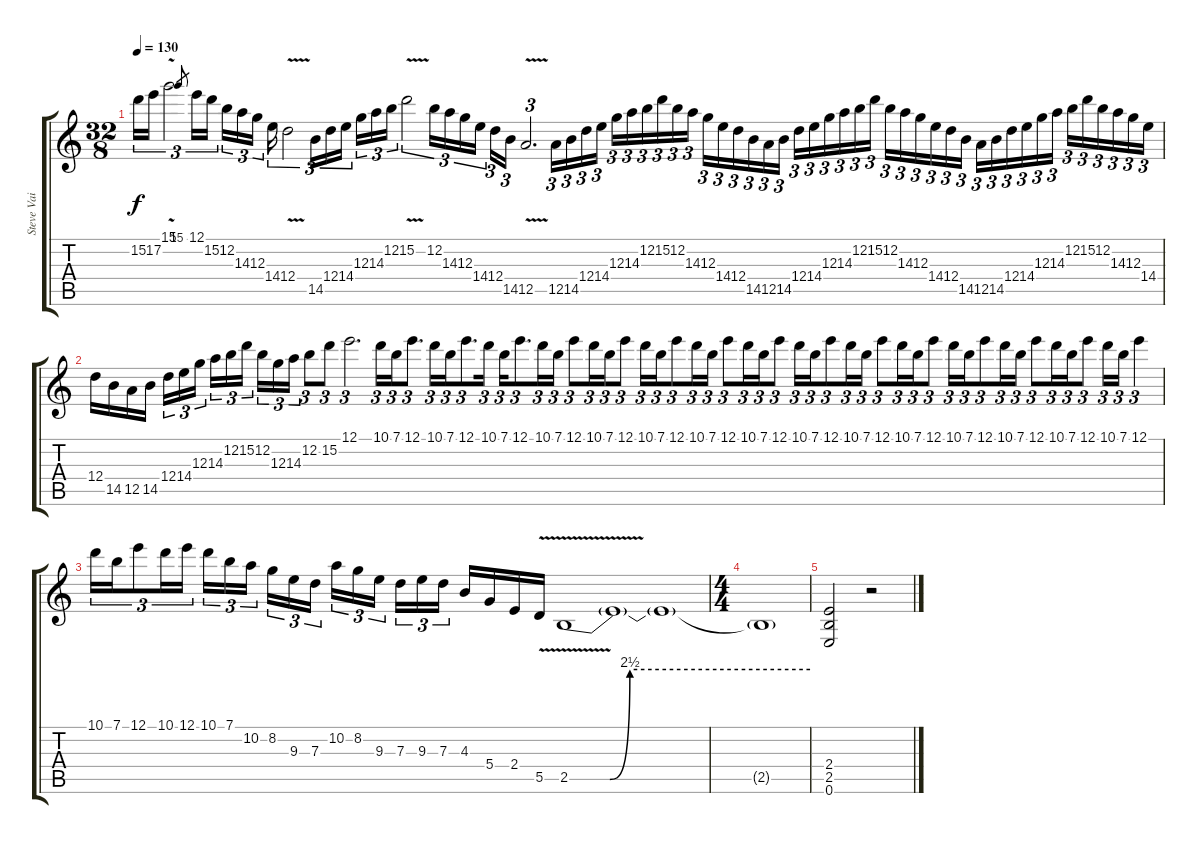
\track ("Steve Vai" "Steve Vai") {instrument distortionguitar}
\staff {score tabs}
\tuning (E4 B3 G3 D3 A2 E2) {hide}
\ts (32 8)
\tempo 130
\clef g2
\ks c
15.2.16{tu (3 2) dy f} 17.2.16{tu (3 2)} 15.1{v}.2{tu (3 2)} 15.1.8{gr} 12.1.16{tu (3 2)} 15.2.16{tu (3 2)} 12.2.16{tu (3 2)} 14.3.16{tu (3 2)} 12.3.16{tu (3 2)} 14.4.16{tu (3 2)} 12.4{v}.2{tu (3 2)} 14.5.16{tu (3 2)} 12.4.16{tu (3 2)} 14.4.16{tu (3 2)} 12.3.16{tu (3 2)} 14.3.16{tu (3 2)} 12.2.16{tu (3 2)} 15.2{v}.2{tu (3 2)} 12.2.16{tu (3 2)} 14.3.16{tu (3 2)} 12.3.16{tu (3 2)} 14.4.16{tu (3 2)} 12.4.16{tu (3 2)} 14.5.16{tu (3 2)} 12.5{v}.2{d tu (3 2)} 12.5.16{tu (3 2)} 14.5.16{tu (3 2)} 12.4.16{tu (3 2)} 14.4.16{tu (3 2)} 12.3.16{tu (3 2)} 14.3.16{tu (3 2)} 12.2.16{tu (3 2)} 15.2.16{tu (3 2)} 12.2.16{tu (3 2)} 14.3.16{tu (3 2)} 12.3.16{tu (3 2)} 14.4.16{tu (3 2)} 12.4.16{tu (3 2)} 14.5.16{tu (3 2)} 12.5.16{tu (3 2)} 14.5.16{tu (3 2)} 12.4.16{tu (3 2)} 14.4.16{tu (3 2)} 12.3.16{tu (3 2)} 14.3.16{tu (3 2)} 12.2.16{tu (3 2)} 15.2.16{tu (3 2)} 12.2.16{tu (3 2)} 14.3.16{tu (3 2)} 12.3.16{tu (3 2)} 14.4.16{tu (3 2)} 12.4.16{tu (3 2)} 14.5.16{tu (3 2)} 12.5.16{tu (3 2)} 14.5.16{tu (3 2)} 12.4.16{tu (3 2)} 14.4.16{tu (3 2)} 12.3.16{tu (3 2)} 14.3.16{tu (3 2)} 12.2.16{tu (3 2)} 15.2.16{tu (3 2)} 12.2.16{tu (3 2)} 14.3.16{tu (3 2)} 12.3.16{tu (3 2)} 14.4.16{tu (3 2)} |
12.4.16 14.5.16 12.5.16 14.5.16 12.4.16{tu (3 2)} 14.4.16{tu (3 2)} 12.3.16{tu (3 2)} 14.3.16{tu (3 2)} 12.2.16{tu (3 2)} 15.2.16{tu (3 2)} 12.2.16{tu (3 2)} 12.3.16{tu (3 2)} 14.3.16{tu (3 2)} 12.2.8{tu (3 2)} 15.2.8{tu (3 2)} 12.1.2{d tu (3 2)} 10.1.16{tu (3 2)} 7.1.16{tu (3 2)} 12.1.8{d tu (3 2)} 10.1.16{tu (3 2)} 7.1.16{tu (3 2)} 12.1.8{d tu (3 2)} 10.1.16{tu (3 2)} 7.1.16{tu (3 2)} 12.1.8{d tu (3 2)} 10.1.16{tu (3 2)} 7.1.16{tu (3 2)} 12.1.8{tu (3 2)} 10.1.16{tu (3 2)} 7.1.16{tu (3 2)} 12.1.8{tu (3 2)} 10.1.16{tu (3 2)} 7.1.16{tu (3 2)} 12.1.8{tu (3 2)} 10.1.16{tu (3 2)} 7.1.16{tu (3 2)} 12.1.8{tu (3 2)} 10.1.16{tu (3 2)} 7.1.16{tu (3 2)} 12.1.8{tu (3 2)} 10.1.16{tu (3 2)} 7.1.16{tu (3 2)} 12.1.8{tu (3 2)} 10.1.16{tu (3 2)} 7.1.16{tu (3 2)} 12.1.8{tu (3 2)} 10.1.16{tu (3 2)} 7.1.16{tu (3 2)} 12.1.8{tu (3 2)} 10.1.16{tu (3 2)} 7.1.16{tu (3 2)} 12.1.8{tu (3 2)} 10.1.16{tu (3 2)} 7.1.16{tu (3 2)} 12.1.8{tu (3 2)} 10.1.16{tu (3 2)} 7.1.16{tu (3 2)} 12.1.8{tu (3 2)} 10.1.16{tu (3 2)} 7.1.16{tu (3 2)} 12.1.4{tu (3 2)} |
10.1.16{tu (3 2)} 7.1.16{tu (3 2)} 12.1.8{tu (3 2)} 10.1.16{tu (3 2)} 12.1.16{tu (3 2)} 10.1.16{tu (3 2)} 7.1.16{tu (3 2)} 10.2.16{tu (3 2)} 8.2.16{tu (3 2)} 9.3.16{tu (3 2)} 7.3.16{tu (3 2)} 10.2.16{tu (3 2)} 8.2.16{tu (3 2)} 9.3.16{tu (3 2)} 7.3.16{tu (3 2)} 9.3.16{tu (3 2)} 7.3.16{tu (3 2)} 4.3.16 5.4.16 2.4.16 5.5{v}.16 2.5{be (custom 0 0 10 0 15 10 60 10) v}.1 2.5{t}.1 2.5{t}.1 |
\ts (4 4)
2.5{t}.1 |
(2.4 2.5 0.6).2 r.2
